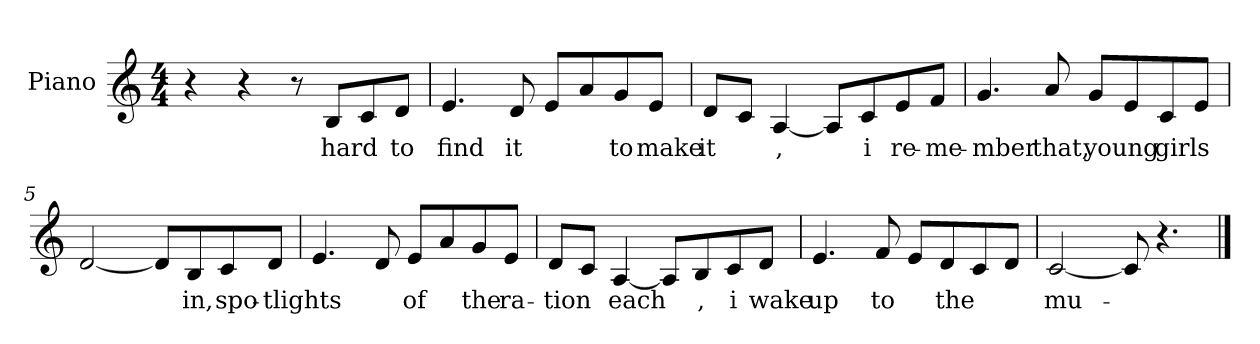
**kern	**text
*part1	*part1
*staff1	*staff1
*I"Piano	*
*I'Pno.	*
*clefG2	*
*k[]	*
*M4/4	*
=1	=1
4r	.
4r	.
8r	.
*MM70	*
8B/L	hard
8c/	--
8d/J	to
=2	=2
4.e/	find
8d/	it
8e/L	--
8a/	--
8g/	to
8e/J	make
=3	=3
8d/L	it
8c/J	.
[4A/	-,
8A/L]	.
8c/	i
8e/	re-
8f/J	me-
=4	=4
4.g/	-mber
8a/	that,
8g/L	young
8e/	--
8c/	girls
8e/J	--
=5	=5
[2d/	--
8d/L]	.
8B/	in,
8c/	spo-
8d/J	-tlights
=6	=6
4.e/	--
8d/	--
8e/L	of
8a/	--
8g/	the
8e/J	ra-
=7	=7
8d/L	-tion
8c/J	.
[4A/	each
8A/L]	.
8B/	-,
8c/	i
8d/J	wake
=8	=8
4.e/	up
8f/	to
8e/L	--
8d/	the
8c/	--
8d/J	--
=9	=9
[2c/	mu-
8c/]	.
4.r	.
==	==
*-	*-
